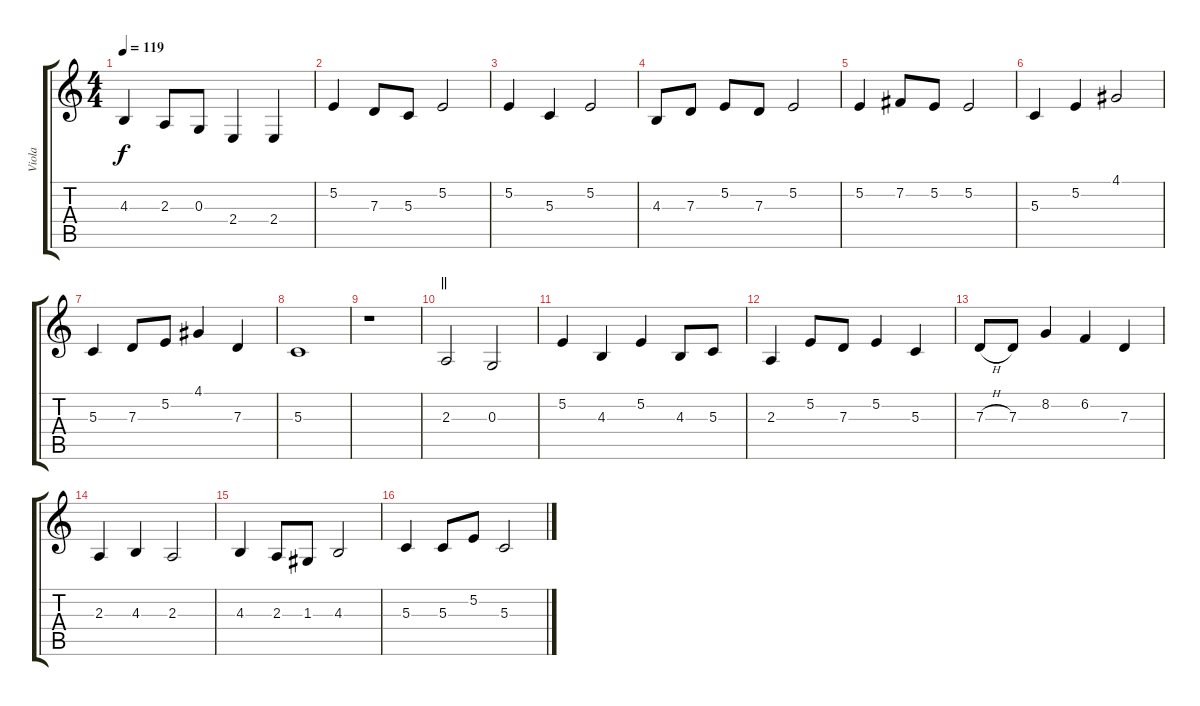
\track ("Viola" "Viola") {instrument viola}
\staff {score tabs}
\tuning (E4 B3 G3 D3 A2 E2) {hide}
\ts (4 4)
\tempo 119
\clef g2
\ks c
4.3.4{dy f} 2.3.8 0.3.8 2.4.4 2.4.4 |
5.2.4 7.3.8 5.3.8 5.2.2 |
5.2.4 5.3.4 5.2.2 |
4.3.8 7.3.8 5.2.8 7.3.8 5.2.2 |
5.2.4 7.2.8 5.2.8 5.2.2 |
5.3.4 5.2.4 4.1.2 |
5.3.4 7.3.8 5.2.8 4.1.4 7.3.4 |
5.3.1 |
r.1 |
\section ("" "||")
2.3.2 0.3.2 |
5.2.4 4.3.4 5.2.4 4.3.8 5.3.8 |
2.3.4 5.2.8 7.3.8 5.2.4 5.3.4 |
7.3{h}.8 7.3.8 8.2.4 6.2.4 7.3.4 |
2.3.4 4.3.4 2.3.2 |
4.3.4 2.3.8 1.3.8 4.3.2 |
5.3.4 5.3.8 5.2.8 5.3.2
